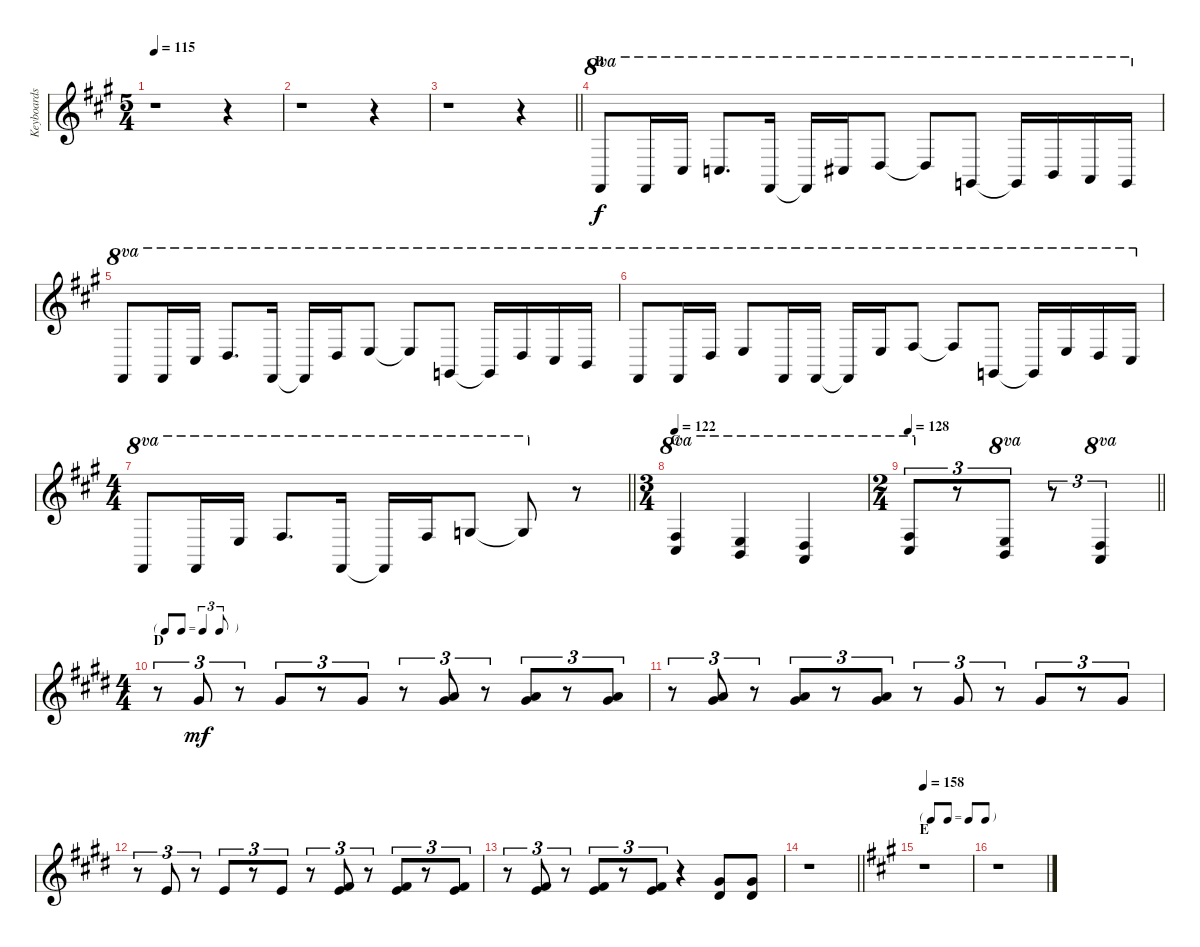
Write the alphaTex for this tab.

\track ("Keyboards (high register)" "Keyboards ") {instrument acousticgrandpiano}
\staff {score}
\tuning (E4 B3 G3 D3 A2 E2 B1) {hide}
\ts (5 4)
\tempo 115
\clef g2
\ks f#minor
r.1{dy f} r.4 |
r.1 r.4 |
\barLineRight lightlight
r.1 r.4 |
\section ("" "B")
4.4.8{ot 8va instrument lead2sawtooth} 4.4.16{ot 8va} 6.3.16{ot 8va} 5.3.8{d ot 8va} 4.4.16{ot 8va} 4.4{t}.16{ot 8va} 6.3.16{ot 8va} 7.3.8{ot 8va} 7.3{t}.8{ot 8va} 5.4.8{ot 8va} 5.4{t}.16{ot 8va} 4.3.16{ot 8va} 7.4.16{ot 8va} 5.4.16{ot 8va} |
4.4.8{ot 8va} 4.4.16{ot 8va} 6.3.16{ot 8va} 7.3.8{d ot 8va} 4.4.16{ot 8va} 4.4{t}.16{ot 8va} 7.3.16{ot 8va} 5.2.8{ot 8va} 5.2{t}.8{ot 8va} 5.4.8{ot 8va} 5.4{t}.16{ot 8va} 7.3.16{ot 8va} 6.3.16{ot 8va} 4.3.16{ot 8va} |
4.4.8{ot 8va} 4.4.16{ot 8va} 7.3.16{ot 8va} 5.2.8{ot 8va} 4.4.16{ot 8va} 4.4.16{ot 8va} 4.4{t}.16{ot 8va} 5.2.16{ot 8va} 7.2.8{ot 8va} 7.2{t}.8{ot 8va} 5.4.8{ot 8va} 5.4{t}.16{ot 8va} 5.2.16{ot 8va} 7.3.16{ot 8va} 6.3.16{ot 8va} |
\ts (4 4)
\barLineRight lightlight
4.4.8{ot 8va} 4.4.16{ot 8va} 5.2.16{ot 8va} 7.2.8{d ot 8va} 4.4.16{ot 8va} 4.4{t}.16{ot 8va} 7.2.16{ot 8va} 8.2.8{ot 8va} 8.2{t}.8{ot 8va} r.8 |
\ts (3 4)
\section ("" "C")
\tempo 122
(11.3 11.4).4{ot 8va} (9.3 9.4).4{ot 8va} (7.3 7.4).4{ot 8va} |
\ts (2 4)
\tempo 128
\barLineRight lightlight
(11.3 11.4).8{tu (3 2) ot 8va} r.8{tu (3 2)} (9.3 9.4).8{tu (3 2) ot 8va} r.8{tu (3 2)} (7.3 7.4).4{tu (3 2) ot 8va} |
\ts (4 4)
\tf triplet8th
\section ("" "D")
\ks c#minor
r.8{tu (3 2)} 18.4.8{tu (3 2) dy mf} r.8{tu (3 2)} 18.4.8{tu (3 2)} r.8{tu (3 2)} 18.4.8{tu (3 2)} r.8{tu (3 2)} (14.3 18.4).8{tu (3 2)} r.8{tu (3 2)} (14.3 18.4).8{tu (3 2)} r.8{tu (3 2)} (14.3 18.4).8{tu (3 2)} |
r.8{tu (3 2)} (14.3 18.4).8{tu (3 2)} r.8{tu (3 2)} (14.3 18.4).8{tu (3 2)} r.8{tu (3 2)} (14.3 18.4).8{tu (3 2)} r.8{tu (3 2)} 18.4.8{tu (3 2)} r.8{tu (3 2)} 18.4.8{tu (3 2)} r.8{tu (3 2)} 18.4.8{tu (3 2)} |
r.8{tu (3 2)} 19.5.8{tu (3 2)} r.8{tu (3 2)} 19.5.8{tu (3 2)} r.8{tu (3 2)} 19.5.8{tu (3 2)} r.8{tu (3 2)} (16.4 19.5).8{tu (3 2)} r.8{tu (3 2)} (16.4 19.5).8{tu (3 2)} r.8{tu (3 2)} (16.4 19.5).8{tu (3 2)} |
r.8{tu (3 2)} (16.4 19.5).8{tu (3 2)} r.8{tu (3 2)} (16.4 19.5).8{tu (3 2)} r.8{tu (3 2)} (16.4 19.5).8{tu (3 2)} r.4 (18.4 18.5).8 (18.4 18.5).8 |
\barLineRight lightlight
r.1 |
\tf none
\section ("" "E")
\tempo 158
\ks f#minor
r.1 |
r.1
